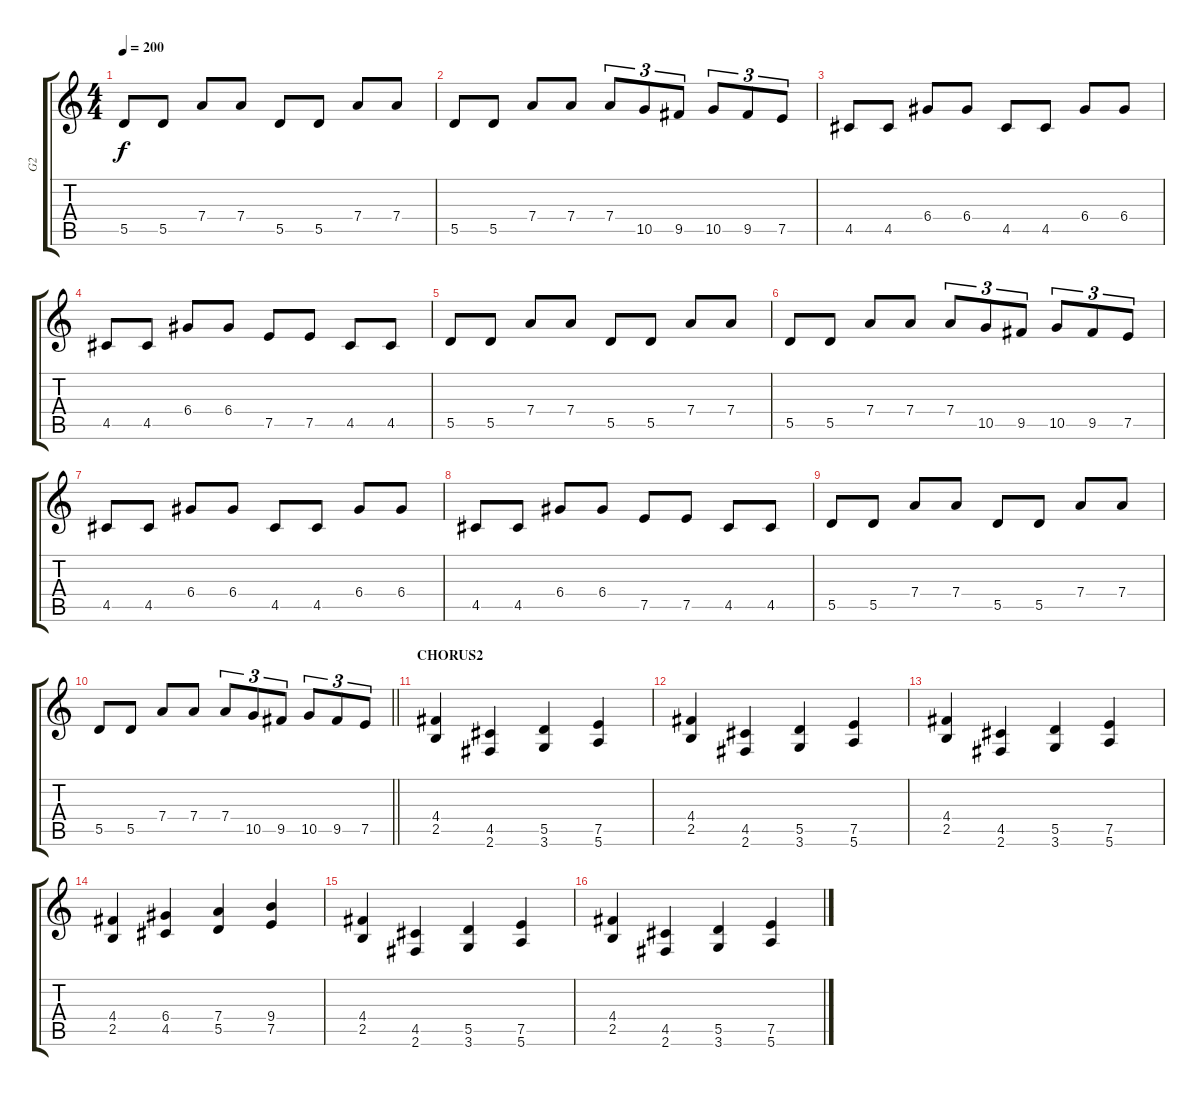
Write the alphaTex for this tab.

\track ("G2" "G2") {instrument distortionguitar}
\staff {score tabs}
\tuning (E4 B3 G3 D3 A2 E2) {hide}
\ts (4 4)
\tempo 200
\clef g2
\ks c
5.5.8{dy f} 5.5.8 7.4.8 7.4.8 5.5.8 5.5.8 7.4.8 7.4.8 |
5.5.8 5.5.8 7.4.8 7.4.8 7.4.8{tu (3 2)} 10.5.8{tu (3 2)} 9.5.8{tu (3 2)} 10.5.8{tu (3 2)} 9.5.8{tu (3 2)} 7.5.8{tu (3 2)} |
4.5.8 4.5.8 6.4.8 6.4.8 4.5.8 4.5.8 6.4.8 6.4.8 |
4.5.8 4.5.8 6.4.8 6.4.8 7.5.8 7.5.8 4.5.8 4.5.8 |
5.5.8 5.5.8 7.4.8 7.4.8 5.5.8 5.5.8 7.4.8 7.4.8 |
5.5.8 5.5.8 7.4.8 7.4.8 7.4.8{tu (3 2)} 10.5.8{tu (3 2)} 9.5.8{tu (3 2)} 10.5.8{tu (3 2)} 9.5.8{tu (3 2)} 7.5.8{tu (3 2)} |
4.5.8 4.5.8 6.4.8 6.4.8 4.5.8 4.5.8 6.4.8 6.4.8 |
4.5.8 4.5.8 6.4.8 6.4.8 7.5.8 7.5.8 4.5.8 4.5.8 |
5.5.8 5.5.8 7.4.8 7.4.8 5.5.8 5.5.8 7.4.8 7.4.8 |
\barLineRight lightlight
5.5.8 5.5.8 7.4.8 7.4.8 7.4.8{tu (3 2)} 10.5.8{tu (3 2)} 9.5.8{tu (3 2)} 10.5.8{tu (3 2)} 9.5.8{tu (3 2)} 7.5.8{tu (3 2)} |
\section ("" "CHORUS2")
(4.4 2.5).4 (4.5 2.6).4 (5.5 3.6).4 (7.5 5.6).4 |
(4.4 2.5).4 (4.5 2.6).4 (5.5 3.6).4 (7.5 5.6).4 |
(4.4 2.5).4 (4.5 2.6).4 (5.5 3.6).4 (7.5 5.6).4 |
(4.4 2.5).4 (6.4 4.5).4 (7.4 5.5).4 (9.4 7.5).4 |
(4.4 2.5).4 (4.5 2.6).4 (5.5 3.6).4 (7.5 5.6).4 |
(4.4 2.5).4 (4.5 2.6).4 (5.5 3.6).4 (7.5 5.6).4
